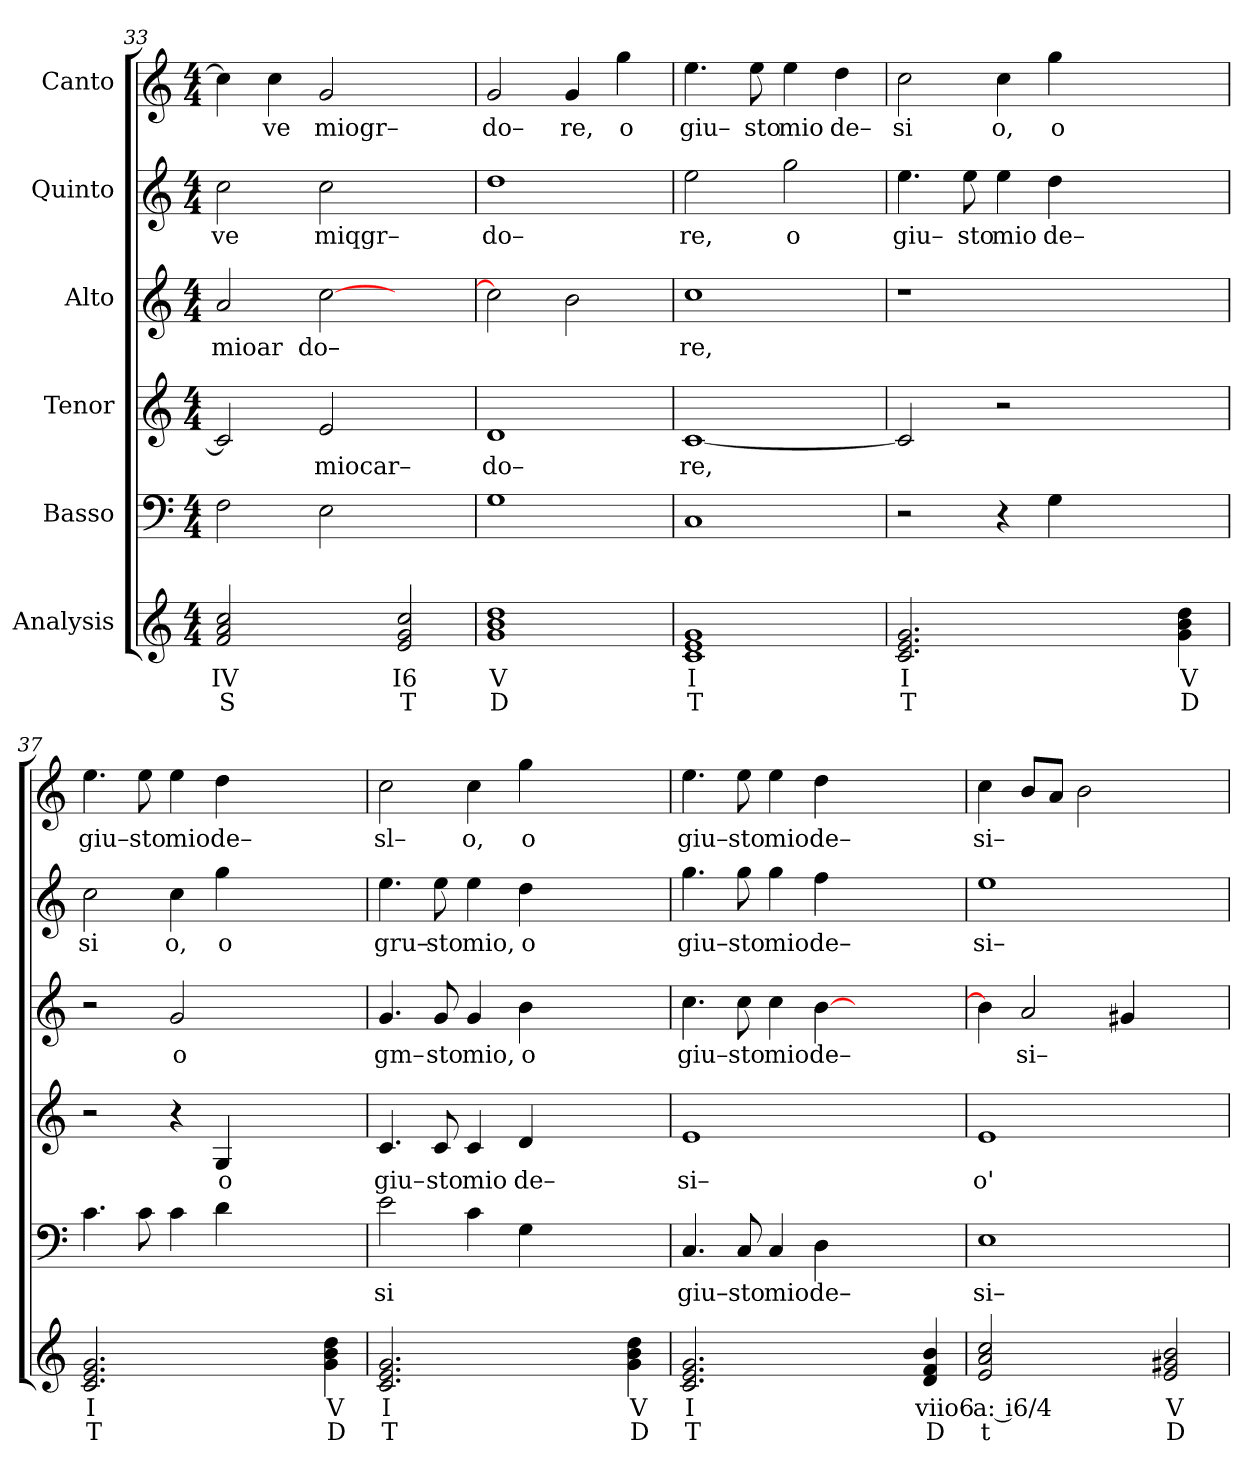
**kern	**text	**text	**kern	**text	**kern	**text	**kern	**text	**kern	**text	**kern	**text
*part6	*part6	*part6	*part5	*part5	*part4	*part4	*part3	*part3	*part2	*part2	*part1	*part1
*staff6	*staff6	*staff6	*staff5	*staff5	*staff4	*staff4	*staff3	*staff3	*staff2	*staff2	*staff1	*staff1
*I"Analysis	*	*	*I"Basso	*	*I"Tenor	*	*I"Alto	*	*I"Quinto	*	*I"Canto	*
*	*	*	*clefF4	*	*clefG2	*	*clefG2	*	*clefG2	*	*clefG2	*
*k[]	*	*	*k[]	*	*k[]	*	*k[]	*	*k[]	*	*k[]	*
*M4/4	*	*	*M4/4	*	*M4/4	*	*M4/4	*	*M4/4	*	*M4/4	*
=33	=33	=33	=33	=33	=33	=33	=33	=33	=33	=33	=33	=33
!	!	!	!	!	!	!	!	!LO:LY:b	!	!	!	!
!	!	!	!	!	!	!	!	!	!	!LO:LY:b	!	!
2f 2a 2cc	IV	S	2F\	.	2c/]	.	2a/	mioar	2cc\	ve	4cc\]	.
!	!	!	!	!	!	!	!	!	!	!	!	!LO:LY:b
.	.	.	.	.	.	.	.	.	.	.	4cc\	ve
!	!	!	!	!	!	!LO:LY:b	!	!	!	!	!	!
!	!	!	!	!	!	!	!	!LO:LY:b	!	!	!	!
!	!	!	!	!	!	!	!	!	!	!LO:LY:b	!	!
!	!	!	!	!	!	!	!	!	!	!	!	!LO:LY:b
2ryy	.	.	2E\	.	2e/	miocar–	[2cc\	do–	2cc\	miqgr–	2g/	miogr–
2e 2g 2cc	I6	T	2ryy	.	2ryy	.	2ryy	.	2ryy	.	2ryy	.
=34	=34	=34	=34	=34	=34	=34	=34	=34	=34	=34	=34	=34
!	!	!	!	!	!	!LO:LY:b	!	!	!	!	!	!
!	!	!	!	!	!	!	!	!	!	!LO:LY:b	!	!
!	!	!	!	!	!	!	!	!	!	!	!	!LO:LY:b
1g 1b 1dd	V	D	1G	.	1d	do–	2cc\]	.	1dd	do–	2g/	do–
!	!	!	!	!	!	!	!	!	!	!	!	!LO:LY:b
.	.	.	.	.	.	.	2b\	.	.	.	4g/	re,
!	!	!	!	!	!	!	!	!	!	!	!	!LO:LY:b
.	.	.	.	.	.	.	.	.	.	.	4gg\	o
=35	=35	=35	=35	=35	=35	=35	=35	=35	=35	=35	=35	=35
!	!	!	!	!	!	!LO:LY:b	!	!	!	!	!	!
!	!	!	!	!	!	!	!	!LO:LY:b	!	!	!	!
!	!	!	!	!	!	!	!	!	!	!LO:LY:b	!	!
!	!	!	!	!	!	!	!	!	!	!	!	!LO:LY:b
1c 1e 1g	I	T	1C	.	[1c	re,	1cc	re,	2ee\	re,	4.ee\	giu–
!	!	!	!	!	!	!	!	!	!	!	!	!LO:LY:b
.	.	.	.	.	.	.	.	.	.	.	8ee\	sto
!	!	!	!	!	!	!	!	!	!	!LO:LY:b	!	!
!	!	!	!	!	!	!	!	!	!	!	!	!LO:LY:b
.	.	.	.	.	.	.	.	.	2gg\	o	4ee\	mio
!	!	!	!	!	!	!	!	!	!	!	!	!LO:LY:b
.	.	.	.	.	.	.	.	.	.	.	4dd\	de–
=36	=36	=36	=36	=36	=36	=36	=36	=36	=36	=36	=36	=36
!	!	!	!	!	!	!	!	!	!	!LO:LY:b	!	!
!	!	!	!	!	!	!	!	!	!	!	!	!LO:LY:b
2.c 2.e 2.g	I	T	2r	.	2c/]	.	1r	.	4.ee\	giu–	2cc\	si
!	!	!	!	!	!	!	!	!	!	!LO:LY:b	!	!
.	.	.	.	.	.	.	.	.	8ee\	sto	.	.
!	!	!	!	!	!	!	!	!	!	!LO:LY:b	!	!
!	!	!	!	!	!	!	!	!	!	!	!	!LO:LY:b
.	.	.	4r	.	2r	.	.	.	4ee\	mio	4cc\	o,
!	!	!	!	!	!	!	!	!	!	!LO:LY:b	!	!
!	!	!	!	!	!	!	!	!	!	!	!	!LO:LY:b
2.ryy	.	.	4G\	.	.	.	.	.	4dd\	de–	4gg\	o
.	.	.	2.ryy	.	2.ryy	.	2.ryy	.	2.ryy	.	2.ryy	.
4g 4b 4dd	V	D	.	.	.	.	.	.	.	.	.	.
=37	=37	=37	=37	=37	=37	=37	=37	=37	=37	=37	=37	=37
!	!	!	!	!	!	!	!	!	!	!LO:LY:b	!	!
!	!	!	!	!	!	!	!	!	!	!	!	!LO:LY:b
2.c 2.e 2.g	I	T	4.c\	.	2r	.	2r	.	2cc\	si	4.ee\	giu–
!	!	!	!	!	!	!	!	!	!	!	!	!LO:LY:b
.	.	.	8c\	.	.	.	.	.	.	.	8ee\	sto
!	!	!	!	!	!	!	!	!LO:LY:b	!	!	!	!
!	!	!	!	!	!	!	!	!	!	!LO:LY:b	!	!
!	!	!	!	!	!	!	!	!	!	!	!	!LO:LY:b
.	.	.	4c\	.	4r	.	2g/	o	4cc\	o,	4ee\	mio
!	!	!	!	!	!	!LO:LY:b	!	!	!	!	!	!
!	!	!	!	!	!	!	!	!	!	!LO:LY:b	!	!
!	!	!	!	!	!	!	!	!	!	!	!	!LO:LY:b
2.ryy	.	.	4d\	.	4G/	o	.	.	4gg\	o	4dd\	de–
.	.	.	2.ryy	.	2.ryy	.	2.ryy	.	2.ryy	.	2.ryy	.
4g 4b 4dd	V	D	.	.	.	.	.	.	.	.	.	.
=38	=38	=38	=38	=38	=38	=38	=38	=38	=38	=38	=38	=38
!	!	!	!	!LO:LY:b	!	!	!	!	!	!	!	!
!	!	!	!	!	!	!LO:LY:b	!	!	!	!	!	!
!	!	!	!	!	!	!	!	!LO:LY:b	!	!	!	!
!	!	!	!	!	!	!	!	!	!	!LO:LY:b	!	!
!	!	!	!	!	!	!	!	!	!	!	!	!LO:LY:b
2.c 2.e 2.g	I	T	2e\	si	4.c/	giu–	4.g/	gm–	4.ee\	gru–	2cc\	sl–
!	!	!	!	!	!	!LO:LY:b	!	!	!	!	!	!
!	!	!	!	!	!	!	!	!LO:LY:b	!	!	!	!
!	!	!	!	!	!	!	!	!	!	!LO:LY:b	!	!
.	.	.	.	.	8c/	sto	8g/	sto	8ee\	sto	.	.
!	!	!	!	!	!	!LO:LY:b	!	!	!	!	!	!
!	!	!	!	!	!	!	!	!LO:LY:b	!	!	!	!
!	!	!	!	!	!	!	!	!	!	!LO:LY:b	!	!
!	!	!	!	!	!	!	!	!	!	!	!	!LO:LY:b
.	.	.	4c\	.	4c/	mio	4g/	mio,	4ee\	mio,	4cc\	o,
!	!	!	!	!	!	!LO:LY:b	!	!	!	!	!	!
!	!	!	!	!	!	!	!	!LO:LY:b	!	!	!	!
!	!	!	!	!	!	!	!	!	!	!LO:LY:b	!	!
!	!	!	!	!	!	!	!	!	!	!	!	!LO:LY:b
2.ryy	.	.	4G\	.	4d/	de–	4b\	o	4dd\	o	4gg\	o
.	.	.	2.ryy	.	2.ryy	.	2.ryy	.	2.ryy	.	2.ryy	.
4g 4b 4dd	V	D	.	.	.	.	.	.	.	.	.	.
=39	=39	=39	=39	=39	=39	=39	=39	=39	=39	=39	=39	=39
!	!	!	!	!LO:LY:b	!	!	!	!	!	!	!	!
!	!	!	!	!	!	!LO:LY:b	!	!	!	!	!	!
!	!	!	!	!	!	!	!	!LO:LY:b	!	!	!	!
!	!	!	!	!	!	!	!	!	!	!LO:LY:b	!	!
!	!	!	!	!	!	!	!	!	!	!	!	!LO:LY:b
2.c 2.e 2.g	I	T	4.C/	giu–	1e	si–	4.cc\	giu–	4.gg\	giu–	4.ee\	giu–
!	!	!	!	!LO:LY:b	!	!	!	!	!	!	!	!
!	!	!	!	!	!	!	!	!LO:LY:b	!	!	!	!
!	!	!	!	!	!	!	!	!	!	!LO:LY:b	!	!
!	!	!	!	!	!	!	!	!	!	!	!	!LO:LY:b
.	.	.	8C/	sto	.	.	8cc\	sto	8gg\	sto	8ee\	sto
!	!	!	!	!LO:LY:b	!	!	!	!	!	!	!	!
!	!	!	!	!	!	!	!	!LO:LY:b	!	!	!	!
!	!	!	!	!	!	!	!	!	!	!LO:LY:b	!	!
!	!	!	!	!	!	!	!	!	!	!	!	!LO:LY:b
.	.	.	4C/	mio	.	.	4cc\	mio	4gg\	mio	4ee\	mio
!	!	!	!	!LO:LY:b	!	!	!	!	!	!	!	!
!	!	!	!	!	!	!	!	!LO:LY:b	!	!	!	!
!	!	!	!	!	!	!	!	!	!	!LO:LY:b	!	!
!	!	!	!	!	!	!	!	!	!	!	!	!LO:LY:b
2.ryy	.	.	4D\	de–	.	.	[4b\	de–	4ff\	de–	4dd\	de–
.	.	.	2.ryy	.	2.ryy	.	2.ryy	.	2.ryy	.	2.ryy	.
4d 4f 4b	viio6	D	.	.	.	.	.	.	.	.	.	.
=40	=40	=40	=40	=40	=40	=40	=40	=40	=40	=40	=40	=40
!	!	!	!	!LO:LY:b	!	!	!	!	!	!	!	!
!	!	!	!	!	!	!LO:LY:b	!	!	!	!	!	!
!	!	!	!	!	!	!	!	!	!	!LO:LY:b	!	!
!	!	!	!	!	!	!	!	!	!	!	!	!LO:LY:b
2e 2a 2cc	a: i6/4	t	1E	si–	1e	o'	4b\]	.	1ee	si–	4cc\	si–
!	!	!	!	!	!	!	!	!LO:LY:b	!	!	!	!
.	.	.	.	.	.	.	2a/	si–	.	.	8b/L	.
.	.	.	.	.	.	.	.	.	.	.	8a/J	.
2ryy	.	.	.	.	.	.	.	.	.	.	2b\	.
.	.	.	.	.	.	.	4g#X/	.	.	.	.	.
2e 2g#X 2b	V	D	2ryy	.	2ryy	.	2ryy	.	2ryy	.	2ryy	.
=	=	=	=	=	=	=	=	=	=	=	=	=
*-	*-	*-	*-	*-	*-	*-	*-	*-	*-	*-	*-	*-
